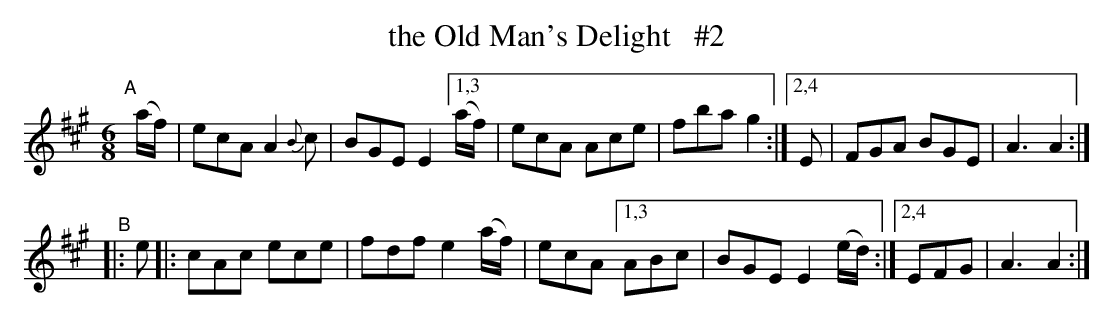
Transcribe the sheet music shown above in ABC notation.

X:1
T: the Old Man's Delight   #2
M: 6/8
L: 1/8
K: A
"^A"\
[|] (a/f/) | ecA A2{B}c | BGE E2 [1,3 (a/f/) | ecA Ace | fba g2 :|[2,4 E | FGA BGE | A3 A2 :|
"^B"\
|: e |: cAc ece | fdf e2(a/f/) | ecA [1,3 ABc | BGE E2 (e/d/) :|[2,4 EFG | A3 A2 :|
